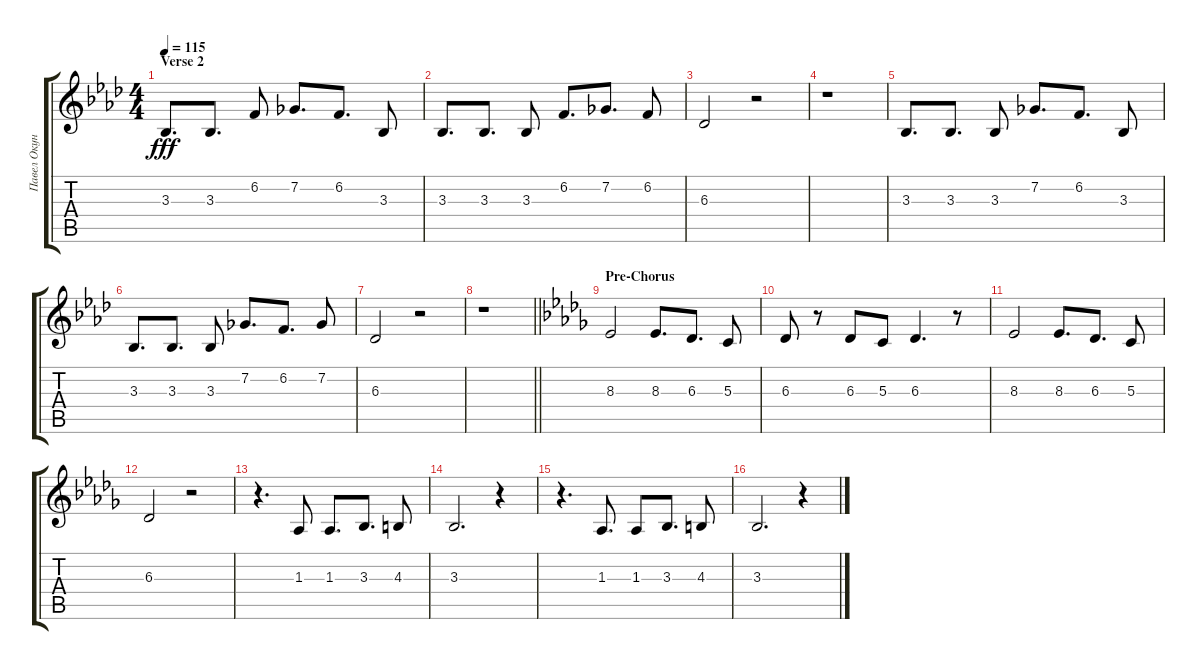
\track ("Павел Окунев" "Павел Окун") {instrument altosax}
\staff {score tabs}
\tuning (E4 B3 G3 D3 A2 E2) {hide}
\ts (4 4)
\section ("" "Verse 2")
\tempo 115
\clef g2
\ks ab
3.3.8{d dy fff} 3.3.8{d} 6.2.8 7.2.8{d} 6.2.8{d} 3.3.8 |
3.3.8{d} 3.3.8{d} 3.3.8 6.2.8{d} 7.2.8{d} 6.2.8 |
6.3.2 r.2 |
r.1 |
3.3.8{d} 3.3.8{d} 3.3.8 7.2.8{d} 6.2.8{d} 3.3.8 |
3.3.8{d} 3.3.8{d} 3.3.8 7.2.8{d} 6.2.8{d} 7.2.8 |
6.3.2 r.2 |
\barLineRight lightlight
r.1 |
\section ("" "Pre-Chorus")
\ks db
8.3.2 8.3.8{d} 6.3.8{d} 5.3.8 |
6.3.8 r.8 6.3.8 5.3.8 6.3.4{d} r.8 |
8.3.2 8.3.8{d} 6.3.8{d} 5.3.8 |
6.3.2 r.2 |
r.4{d} 1.3.8 1.3.8{d} 3.3.8{d} 4.3.8 |
3.3.2{d} r.4 |
r.4{d} 1.3.8{d} 1.3.8 3.3.8{d} 4.3.8 |
3.3.2{d} r.4
